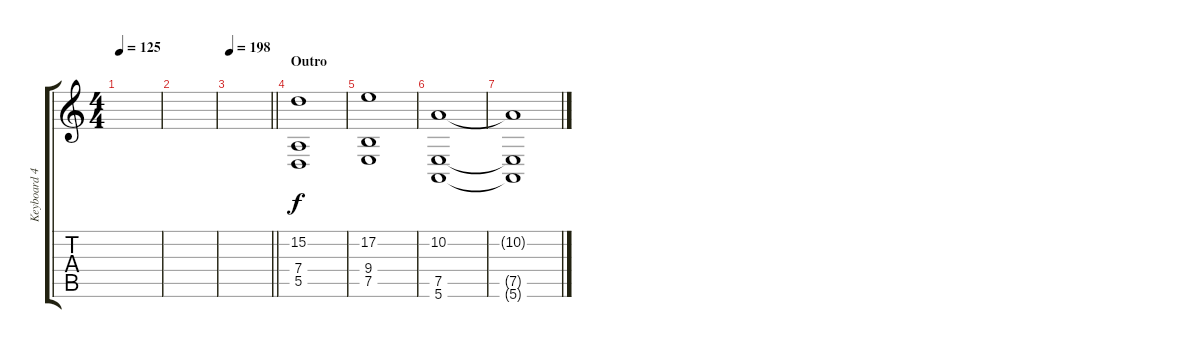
\track ("Keyboard 4" "Keyboard 4") {instrument panflute}
\staff {score tabs}
\tuning (E4 B3 G3 D3 A2 E2) {hide}
\ts (4 4)
\tempo 125
\clef g2
\ks c
|
|
\tempo 198
\barLineRight lightlight
|
\section ("" "Outro")
(15.2 7.4 5.5).1 |
(17.2 9.4 7.5).1 |
(10.2 7.5 5.6).1 |
(10.2{t} 7.5{t} 5.6{t}).1
